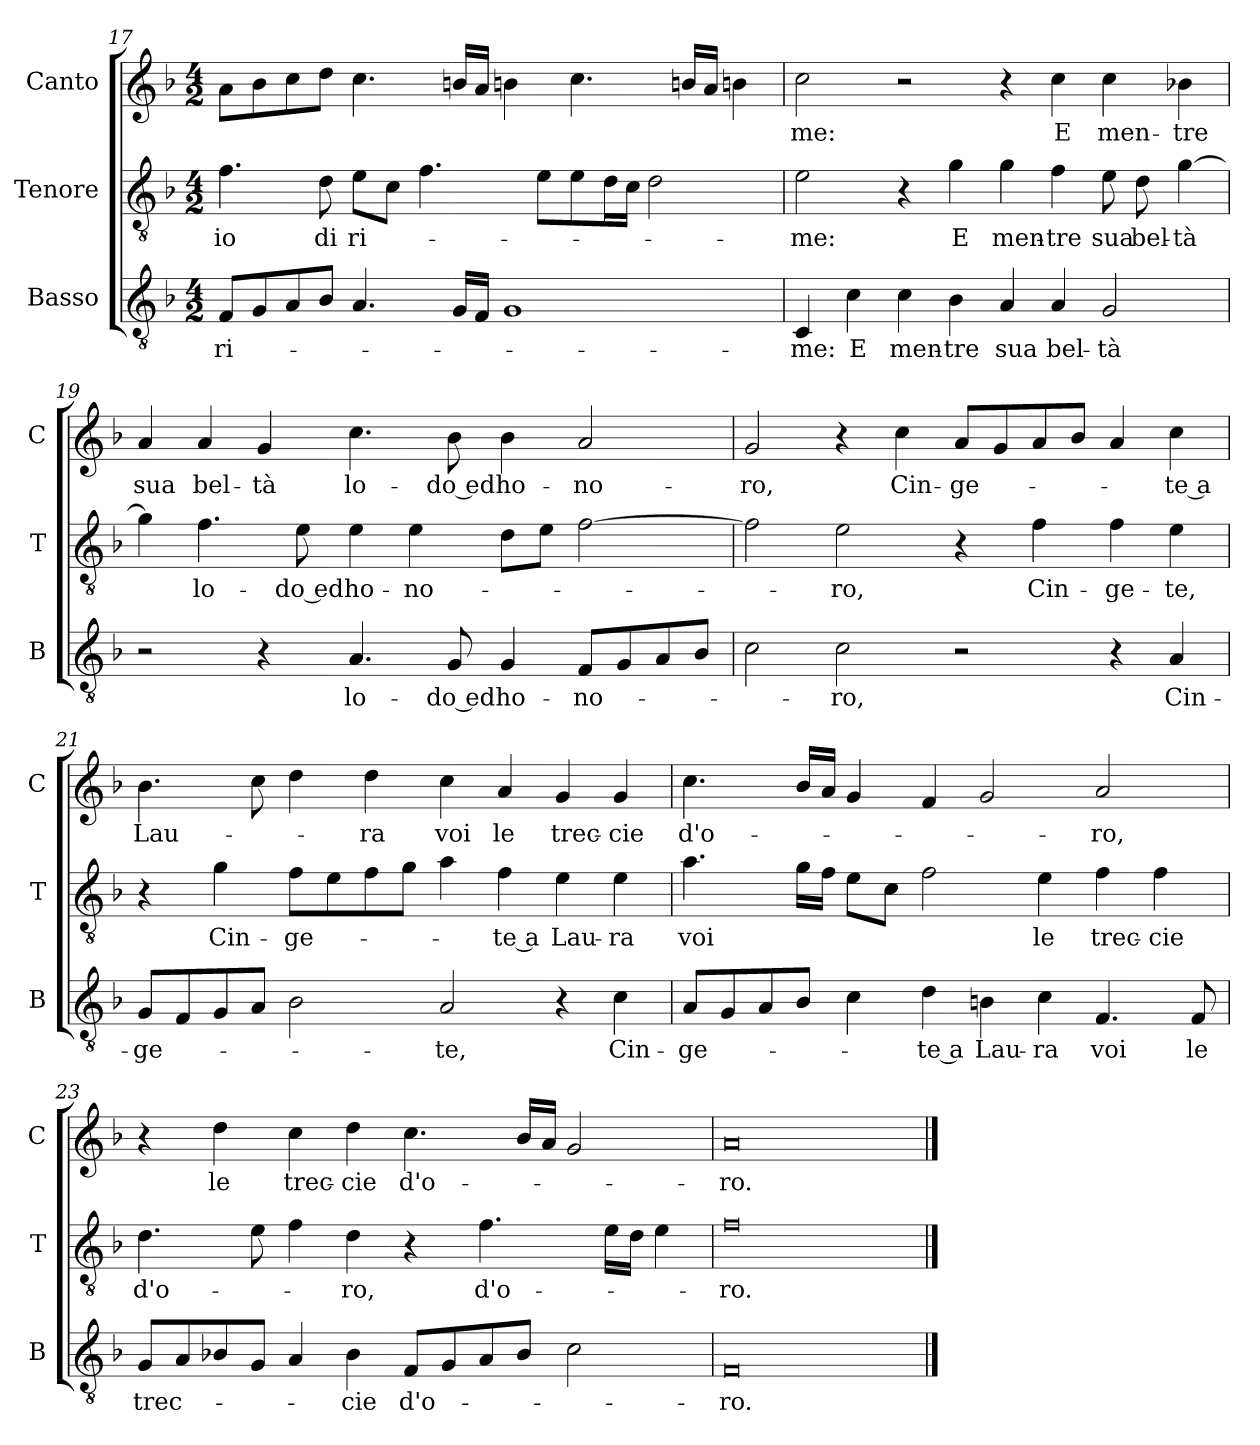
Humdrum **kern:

**kern	**text	**kern	**text	**kern	**text
*part3	*part3	*part2	*part2	*part1	*part1
*staff3	*staff3	*staff2	*staff2	*staff1	*staff1
*I"Basso	*	*I"Tenore	*	*I"Canto	*
*I'B	*	*I'T	*	*I'C	*
*clefGv2	*	*clefGv2	*	*clefG2	*
*k[b-]	*	*k[b-]	*	*k[b-]	*
*M4/2	*	*M4/2	*	*M4/2	*
=17	=17	=17	=17	=17	=17
8FL	ri-	4.f	io	8aL	.
8G	.	.	.	8b-	.
8A	.	.	.	8cc	.
8B-J	.	8d	di	8ddJ	.
4.A	.	8eL	ri-	4.cc	.
.	.	8cJ	.	.	.
.	.	4.f	.	.	.
16GLL	.	.	.	16bnLL	.
16FJJ	.	.	.	16aJJ	.
1G	.	.	.	4bn	.
.	.	8eL	.	.	.
.	.	8e	.	4.cc	.
.	.	16dL	.	.	.
.	.	16cJJ	.	.	.
.	.	2d	.	.	.
.	.	.	.	16bnLL	.
.	.	.	.	16aJJ	.
.	.	.	.	4bn	.
=18	=18	=18	=18	=18	=18
4C	-me:	2e	-me:	2cc	-me:
4c	E	.	.	.	.
4c	men-	4r	.	2r	.
4B-	-tre	4g	E	.	.
4A	sua	4g	men-	4r	.
4A	bel-	4f	-tre	4cc	E
2G	-tà	8e	sua	4cc	men-
.	.	8d	bel-	.	.
.	.	[4g	-tà	4b-X	-tre
=19	=19	=19	=19	=19	=19
2r	.	4g]	.	4a	sua
.	.	4.f	lo-	4a	bel-
4r	.	.	.	4g	-tà
.	.	8e	-do ed	.	.
4.A	lo-	4e	ho-	4.cc	lo-
.	.	4e	-no-	.	.
8G	-do ed	.	.	8b-	-do ed
4G	ho-	8dL	.	4b-	ho-
.	.	8eJ	.	.	.
8FL	-no-	[2f	.	2a	-no-
8G	.	.	.	.	.
8A	.	.	.	.	.
8B-J	.	.	.	.	.
=20	=20	=20	=20	=20	=20
2c	.	2f]	.	2g	-ro,
2c	-ro,	2e	-ro,	4r	.
.	.	.	.	4cc	Cin-
2r	.	4r	.	8aL	-ge-
.	.	.	.	8g	.
.	.	4f	Cin-	8a	.
.	.	.	.	8b-J	.
4r	.	4f	-ge-	4a	.
4A	Cin-	4e	-te,	4cc	-te a
=21	=21	=21	=21	=21	=21
8GL	-ge-	4r	.	4.b-	Lau-
8F	.	.	.	.	.
8G	.	4g	Cin-	.	.
8AJ	.	.	.	8cc	.
2B-	.	8fL	-ge-	4dd	.
.	.	8e	.	.	.
.	.	8f	.	4dd	-ra
.	.	8gJ	.	.	.
2A	-te,	4a	.	4cc	voi
.	.	4f	-te a	4a	le
4r	.	4e	Lau-	4g	trec-
4c	Cin-	4e	-ra	4g	-cie
=22	=22	=22	=22	=22	=22
8AL	-ge-	4.a	voi	4.cc	d'o-
8G	.	.	.	.	.
8A	.	.	.	.	.
8B-J	.	16gLL	.	16b-LL	.
.	.	16fJJ	.	16aJJ	.
4c	.	8eL	.	4g	.
.	.	8cJ	.	.	.
4d	-te a	2f	.	4f	.
4Bn	Lau-	.	.	2g	.
4c	-ra	4e	le	.	.
4.F	voi	4f	trec-	2a	-ro,
.	.	4f	-cie	.	.
8F	le	.	.	.	.
=23	=23	=23	=23	=23	=23
8GL	trec-	4.d	d'o-	4r	.
8A	.	.	.	.	.
8B-X	.	.	.	4dd	le
8GJ	.	8e	.	.	.
4A	.	4f	.	4cc	trec-
4B-	-cie	4d	-ro,	4dd	-cie
8FL	d'o-	4r	.	4.cc	d'o-
8G	.	.	.	.	.
8A	.	4.f	d'o-	.	.
8B-J	.	.	.	16b-LL	.
.	.	.	.	16aJJ	.
2c	.	.	.	2g	.
.	.	16eLL	.	.	.
.	.	16dJJ	.	.	.
.	.	4e	.	.	.
=24	=24	=24	=24	=24	=24
0F	-ro.	0f	-ro.	0a	-ro.
==	==	==	==	==	==
*-	*-	*-	*-	*-	*-
